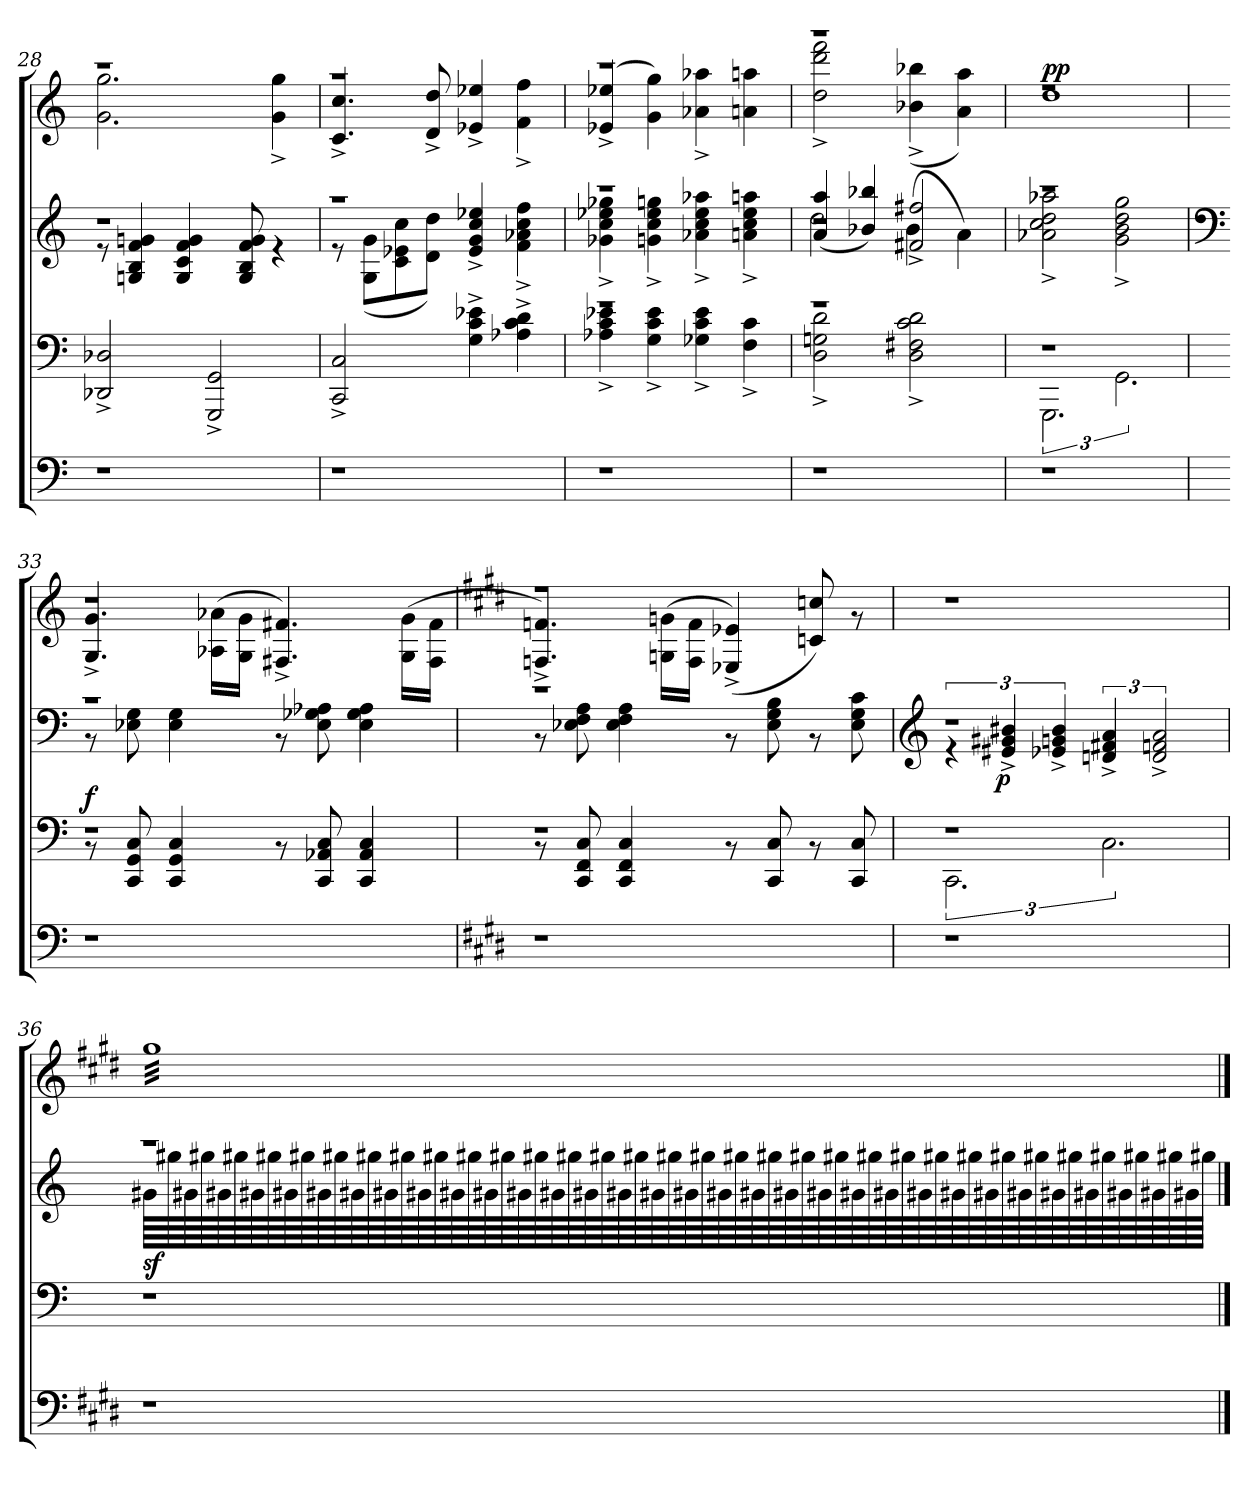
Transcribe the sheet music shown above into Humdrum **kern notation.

**kern	**kern	**kern	**dynam	**kern	**dynam
*part3	*part2	*part2	*part2	*part1	*part1
*staff4	*staff3	*staff2	*staff2/3	*staff1	*staff1
*clefF4	*clefF4	*clefG2	*	*clefG2	*
*k[]	*k[]	*k[]	*	*k[]	*
=28	=28	=28	=28	=28	=28
*	*	*^	*	*^	*
1r	2DD-X/^ 2D-X/^	1r	8r	.	1r	2.g\ 2.gg\	.
.	.	.	4Gn/ 4B/ 4f/ 4gn/	.	.	.	.
.	.	.	4G/ 4c/ 4f/ 4g/	.	.	.	.
.	2GGG/^ 2GG/^	.	.	.	.	.	.
.	.	.	8G/ 8B/ 8f/ 8g/	.	.	.	.
.	.	.	4r	.	.	4g\^ 4gg\^	.
=29	=29	=29	=29	=29	=29	=29	=29
1r	2CC/^ 2C/^	1r	8r	.	1r	4.c/^ 4.cc/^	.
.	.	.	(<8G\ 8g\L	.	.	.	.
.	.	.	8c\ 8e-X\ 8cc\	.	.	.	.
.	.	.	8d\ 8dd\J)	.	.	8d/^ 8dd/^	.
.	4G\^ 4c\^ 4e-X\^	.	4e-/^ 4g/^ 4cc/^ 4ee-X/^	.	.	4e-X/^ 4ee-X/^	.
.	4A-X\^ 4c\^ 4d\^	.	4f\^ 4a-X\^ 4cc\^ 4ff\^	.	.	4f\^ 4ff\^	.
=30	=30	=30	=30	=30	=30	=30	=30
*	*^	*	*	*	*	*	*
1r	1r	4A-X\^ 4c\^ 4e-X\^	1r	4g-X\^ 4cc\^ 4ee-X\^ 4gg-X\^	.	1r	(>4e-X/^ 4ee-X/^	.
.	.	4G\^ 4c\^ 4e-\^	.	4gn\^ 4cc\^ 4ee-\^ 4ggn\^	.	.	4g\ 4gg\)	.
.	.	4G-X\^ 4c\^ 4e-\^	.	4a-X\^ 4cc\^ 4ee-\^ 4aa-X\^	.	.	4a-X\^ 4aa-X\^	.
.	.	4F\^ 4c\^	.	4an\^ 4cc\^ 4ee-\^ 4aan\^	.	.	4an\ 4aan\	.
=31	=31	=31	=31	=31	=31	=31	=31	=31
*	*	*	*	*^	*	*	*	*
1r	1r	2D\^ 2Gn\^ 2d\^	1r	(>4a/ 4aa/	2dd\	.	1r	2dd\^ 2ddd\^ 2fff\^	.
.	.	.	.	4b-X/ 4bb-X/)	.	.	.	.	.
.	.	2D\^ 2F#X\^ 2c\^ 2d\^	.	2f#X/^ 2ff#X/^	(<4b-\	.	.	(>4b-X\^ 4bb-X\^	.
.	.	.	.	.	4a\)	.	.	4a\ 4aa\)	.
=32	=32	=32	=32	=32	=32	=32	=32	=32	=32
!	!	!	!	!	!	!	!	!	!LO:DY:a
!	!	!	!	!	!	!	!	!	!LO:DY:n=1:a
*	*	*	*	*v	*v	*	*	*	*
1r	1r	3.GGG	1r	2a-X\^ 2cc\^ 2dd\^ 2aa-X\^	.	1r	1dd	p p
.	.	3.GG	.	2g\^ 2b\^ 2dd\^ 2gg\^	.	.	.	.
=33	=33	=33	=33	=33	=33	=33	=33	=33
*	*	*	*clefF4	*	*	*	*	*
!	!	!	!	!	!LO:DY:a=2	!	!	!
1r	1r	8r	1r	8r	f	1r	4.G/^ 4.g/^	.
.	.	8CC/ 8GG/ 8C/	.	8E-X\ 8G\	.	.	.	.
.	.	4CC/ 4GG/ 4C/	.	4E-\ 4G\	.	.	.	.
.	.	.	.	.	.	.	(<16A-X\ 16a-X\LL	.
.	.	.	.	.	.	.	16G\ 16g\JJ	.
.	.	8r	.	8r	.	.	4.F#X/^ 4.f#X/^)	.
.	.	8CC/ 8AA-X/ 8C/	.	8E-\ 8G-X\ 8A-X\	.	.	.	.
.	.	4CC/ 4AA-/ 4C/	.	4E-\ 4G-\ 4A-\	.	.	.	.
.	.	.	.	.	.	.	(<16G\ 16g\LL	.
.	.	.	.	.	.	.	16F#\ 16f#\JJ	.
=34	=34	=34	=34	=34	=34	=34	=34	=34
*k[f#c#g#d#]	*	*	*	*	*	*k[f#c#g#d#]	*	*
1r	1r	8r	1r	8r	.	1r	4.Fn/^ 4.fn/^)	.
.	.	8CC/ 8FF/ 8C/	.	8E-X\ 8F\ 8A\	.	.	.	.
.	.	4CC/ 4FF/ 4C/	.	4E-\ 4F\ 4A\	.	.	.	.
.	.	.	.	.	.	.	(<16Gn\ 16gn\LL	.
.	.	.	.	.	.	.	16F\ 16f\JJ	.
.	.	8r	.	8r	.	.	(>4E-X/^ 4e-X/^)	.
.	.	8CC/ 8C/	.	8E-\ 8G\ 8B\	.	.	.	.
.	.	8r	.	8r	.	.	8cn/ 8ccn/)	.
.	.	8CC/ 8C/	.	8E-\ 8G\ 8c\	.	.	8r	.
*	*	*	*	*	*	*v	*v	*
=35	=35	=35	=35	=35	=35	=35	=35
*	*	*	*clefG2	*	*	*	*
1r	1r	3.CC	1r	6r	.	1r	.
!	!	!	!	!	!LO:DY:b	!	!
.	.	.	.	6e#X/^ 6g#X/^ 6b#X/^	p	.	.
.	.	.	.	6e-X/^ 6gn/^ 6b#/^	.	.	.
.	.	3.C	.	6dn/^ 6f#X/^ 6a/^	.	.	.
.	.	.	.	3d/^ 3fn/^ 3a/^	.	.	.
*	*v	*v	*	*	*	*	*
=36	=36	=36	=36	=36	=36	=36
!	!	!	!	!LO:DY:a=2	!	!
*	*	*tremolo	*	*	*	*
*	*	*	*	*	*tremolo	*
1r	1r	1r	64g#XLLLL	sf	32gg#LLL	.
.	.	.	64gg#X	.	.	.
.	.	.	64g#X	.	32gg#	.
.	.	.	64gg#X	.	.	.
.	.	.	64g#X	.	32gg#	.
.	.	.	64gg#X	.	.	.
.	.	.	64g#X	.	32gg#	.
.	.	.	64gg#X	.	.	.
.	.	.	64g#X	.	32gg#	.
.	.	.	64gg#X	.	.	.
.	.	.	64g#X	.	32gg#	.
.	.	.	64gg#X	.	.	.
.	.	.	64g#X	.	32gg#	.
.	.	.	64gg#X	.	.	.
.	.	.	64g#X	.	32gg#	.
.	.	.	64gg#X	.	.	.
.	.	.	64g#X	.	32gg#	.
.	.	.	64gg#X	.	.	.
.	.	.	64g#X	.	32gg#	.
.	.	.	64gg#X	.	.	.
.	.	.	64g#X	.	32gg#	.
.	.	.	64gg#X	.	.	.
.	.	.	64g#X	.	32gg#	.
.	.	.	64gg#X	.	.	.
.	.	.	64g#X	.	32gg#	.
.	.	.	64gg#X	.	.	.
.	.	.	64g#X	.	32gg#	.
.	.	.	64gg#X	.	.	.
.	.	.	64g#X	.	32gg#	.
.	.	.	64gg#X	.	.	.
.	.	.	64g#X	.	32gg#	.
.	.	.	64gg#X	.	.	.
.	.	.	64g#X	.	32gg#	.
.	.	.	64gg#X	.	.	.
.	.	.	64g#X	.	32gg#	.
.	.	.	64gg#X	.	.	.
.	.	.	64g#X	.	32gg#	.
.	.	.	64gg#X	.	.	.
.	.	.	64g#X	.	32gg#	.
.	.	.	64gg#X	.	.	.
.	.	.	64g#X	.	32gg#	.
.	.	.	64gg#X	.	.	.
.	.	.	64g#X	.	32gg#	.
.	.	.	64gg#X	.	.	.
.	.	.	64g#X	.	32gg#	.
.	.	.	64gg#X	.	.	.
.	.	.	64g#X	.	32gg#	.
.	.	.	64gg#X	.	.	.
.	.	.	64g#X	.	32gg#	.
.	.	.	64gg#X	.	.	.
.	.	.	64g#X	.	32gg#	.
.	.	.	64gg#X	.	.	.
.	.	.	64g#X	.	32gg#	.
.	.	.	64gg#X	.	.	.
.	.	.	64g#X	.	32gg#	.
.	.	.	64gg#X	.	.	.
.	.	.	64g#X	.	32gg#	.
.	.	.	64gg#X	.	.	.
.	.	.	64g#X	.	32gg#	.
.	.	.	64gg#X	.	.	.
.	.	.	64g#X	.	32gg#	.
.	.	.	64gg#X	.	.	.
.	.	.	64g#X	.	32gg#JJJ	.
*	*	*	*	*	*Xtremolo	*
.	.	.	64gg#XJJJJ	.	.	.
*	*	*Xtremolo	*	*	*	*
.	.	.	.	.	.	.
.	.	.	.	.	.	.
.	.	.	.	.	.	.
.	.	.	.	.	.	.
.	.	.	.	.	.	.
.	.	.	.	.	.	.
.	.	.	.	.	.	.
.	.	.	.	.	.	.
.	.	.	.	.	.	.
.	.	.	.	.	.	.
.	.	.	.	.	.	.
.	.	.	.	.	.	.
.	.	.	.	.	.	.
.	.	.	.	.	.	.
.	.	.	.	.	.	.
.	.	.	.	.	.	.
.	.	.	.	.	.	.
.	.	.	.	.	.	.
.	.	.	.	.	.	.
.	.	.	.	.	.	.
.	.	.	.	.	.	.
.	.	.	.	.	.	.
.	.	.	.	.	.	.
.	.	.	.	.	.	.
.	.	.	.	.	.	.
.	.	.	.	.	.	.
.	.	.	.	.	.	.
.	.	.	.	.	.	.
.	.	.	.	.	.	.
.	.	.	.	.	.	.
.	.	.	.	.	.	.
.	.	.	.	.	.	.
*	*	*v	*v	*	*	*
==	==	==	==	==	==
*-	*-	*-	*-	*-	*-
